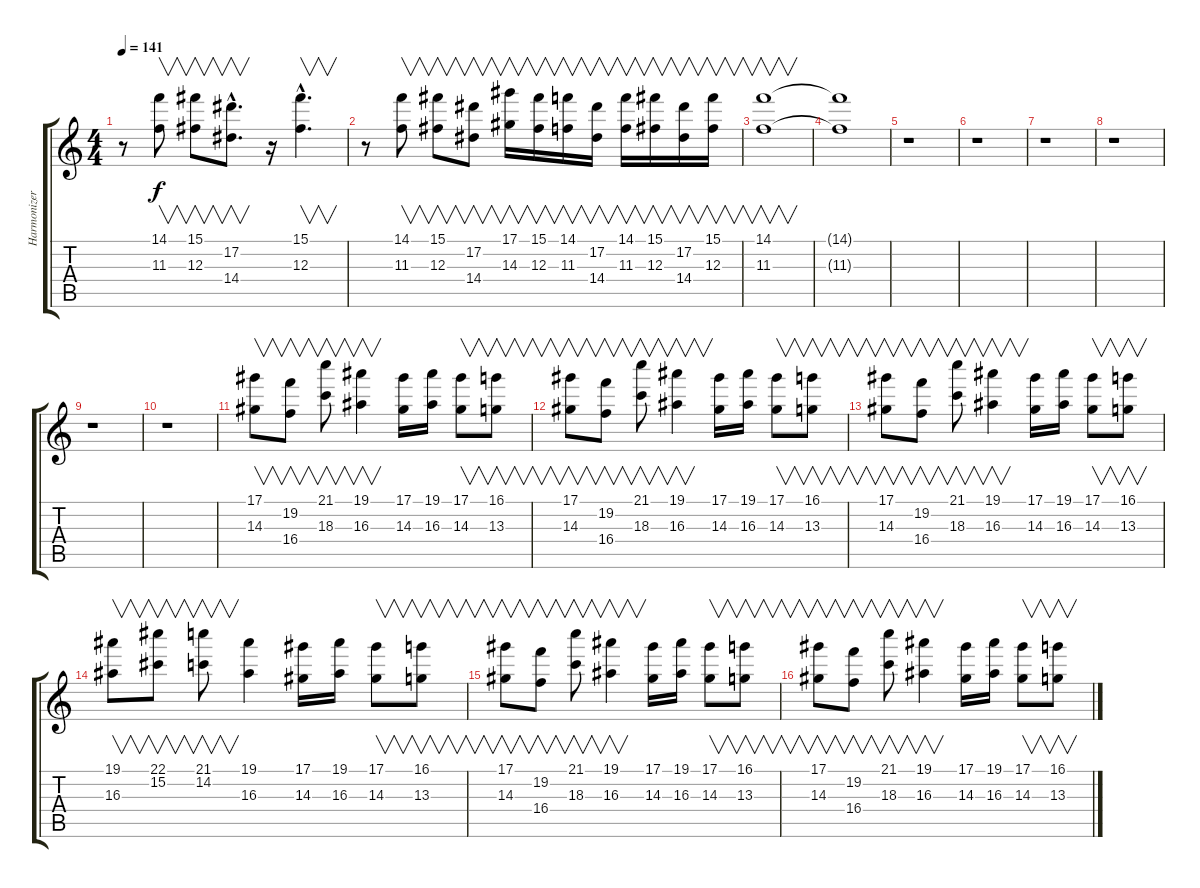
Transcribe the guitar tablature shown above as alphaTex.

\track ("Harmonizer for Guitar 1" "Harmonizer") {instrument distortionguitar}
\staff {score tabs}
\tuning (Eb4 Bb3 Gb3 Db3 Ab2 Eb2) {hide}
\ts (4 4)
\tempo 141
\clef g2
\ks c
r.8{dy f} (14.1 11.3).8{v} (15.1 12.3).8{v} (17.2{hac} 14.4{hac}).8{v d} r.16 (15.1{hac} 12.3{hac}).4{v d} |
r.8 (14.1 11.3).8{v} (15.1 12.3).8{v} (17.2 14.4).8{v} (17.1 14.3).16{v} (15.1 12.3).16{v} (14.1 11.3).16{v} (17.2 14.4).16{v} (14.1 11.3).16{v} (15.1 12.3).16{v} (17.2 14.4).16{v} (15.1 12.3).16{v} |
(14.1 11.3).1{v} |
(14.1{t} 11.3{t}).1 |
r.1 |
r.1 |
r.1 |
r.1 |
r.1 |
r.1 |
(17.1 14.3).8{v} (19.2 16.4).8{v} (21.1 18.3).8{v} (19.1 16.3).4{v} (17.1 14.3).16 (19.1 16.3).16 (17.1 14.3).8{v} (16.1 13.3).8{v} |
(17.1 14.3).8{v} (19.2 16.4).8{v} (21.1 18.3).8{v} (19.1 16.3).4{v} (17.1 14.3).16 (19.1 16.3).16 (17.1 14.3).8{v} (16.1 13.3).8{v} |
(17.1 14.3).8{v} (19.2 16.4).8{v} (21.1 18.3).8{v} (19.1 16.3).4{v} (17.1 14.3).16 (19.1 16.3).16 (17.1 14.3).8{v} (16.1 13.3).8{v} |
(19.1 16.3).8{v} (22.1 15.2).8{v} (21.1 14.2).8{v} (19.1 16.3).4 (17.1 14.3).16 (19.1 16.3).16 (17.1 14.3).8{v} (16.1 13.3).8{v} |
(17.1 14.3).8{v} (19.2 16.4).8{v} (21.1 18.3).8{v} (19.1 16.3).4{v} (17.1 14.3).16 (19.1 16.3).16 (17.1 14.3).8{v} (16.1 13.3).8{v} |
(17.1 14.3).8{v} (19.2 16.4).8{v} (21.1 18.3).8{v} (19.1 16.3).4{v} (17.1 14.3).16 (19.1 16.3).16 (17.1 14.3).8{v} (16.1 13.3).8{v}
